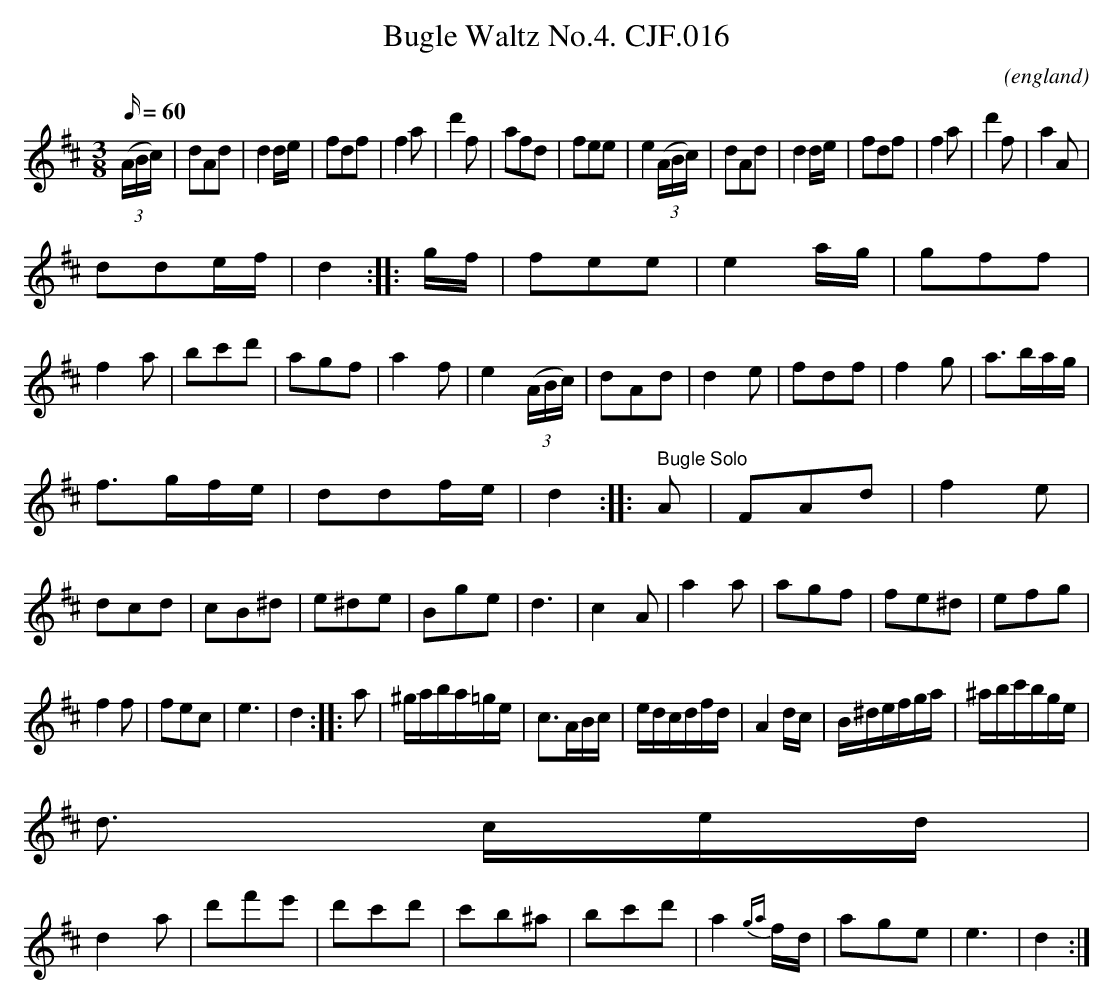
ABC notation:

X:1
T:Bugle Waltz No.4. CJF.016
O:england
M:3/8
L:1/16
Q:60
C:
K:D
((3ABc)|d2A2d2|d4de|f2d2f2|f4a2|d'4f2|a2f2d2|f2e2e2|\
e4((3ABc)|d2A2d2|d4de|f2d2f2|f4a2|d'4f2|a4A2|
d2d2ef|d4:|:gf|f2e2e2|e4ag|g2f2f2|f4a2|b2c'2d'2|\
a2g2f2|a4f2|e4((3ABc)|d2A2d2|d4e2|f2d2f2|f4g2|a3bag|
f3gfe|d2d2fe|d4:|:" Bugle Solo"A2|F2A2d2|f4e2|d2c2d2|c2B2^d2|\
e2^d2e2|B2g2e2|d6|c4A2|a4a2|a2g2f2|f2e2^d2|e2f2g2|
f4f2|f2e2c2|e6|d4:|:a2|^gaba=ge|c3ABc|edcdfd|A4dc|B^defga|^abc'bge|""
d3 ced|
d4a2|d'2f'2e'2|d'2c'2d'2|c'2b2^a2|b2c'2d'2|a4{ga}fd|a2g2e2|e6|d4:|
